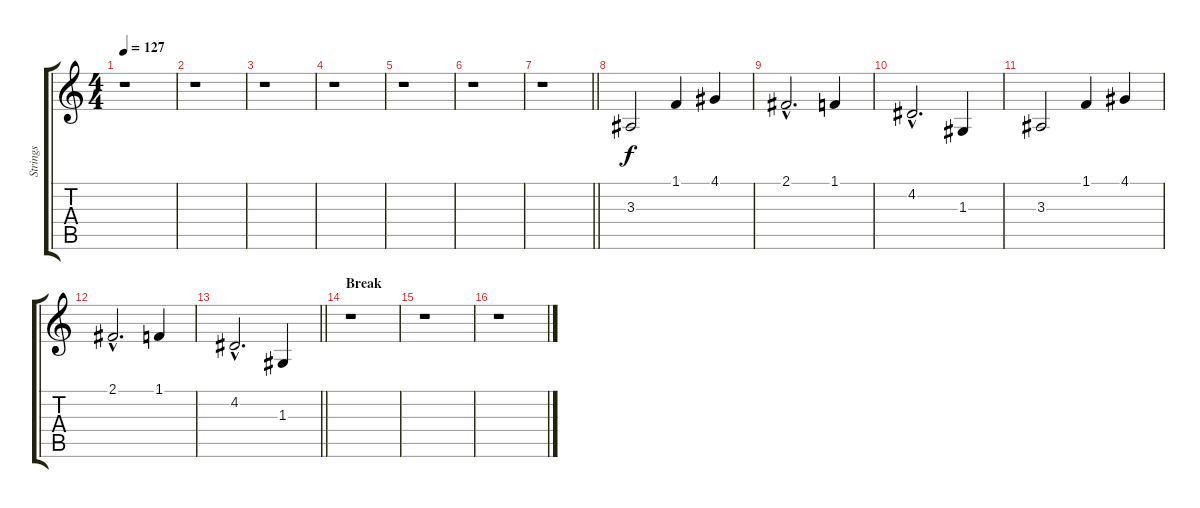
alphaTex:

\track ("Strings" "Strings") {instrument stringensemble2}
\staff {score tabs}
\tuning (E4 B3 G3 D3 A2 E2) {hide}
\ts (4 4)
\tempo 127
\clef g2
\ks c
r.1{dy f} |
r.1 |
r.1 |
r.1 |
r.1 |
r.1 |
\barLineRight lightlight
r.1 |
\section ("" "")
3.3.2{volume 13 instrument frenchhorn} 1.1.4 4.1.4 |
2.1{hac}.2{d} 1.1.4 |
4.2{hac}.2{d} 1.3.4 |
3.3.2 1.1.4 4.1.4 |
2.1{hac}.2{d} 1.1.4 |
\barLineRight lightlight
4.2{hac}.2{d} 1.3.4 |
\section ("" "Break")
r.1 |
r.1 |
r.1
